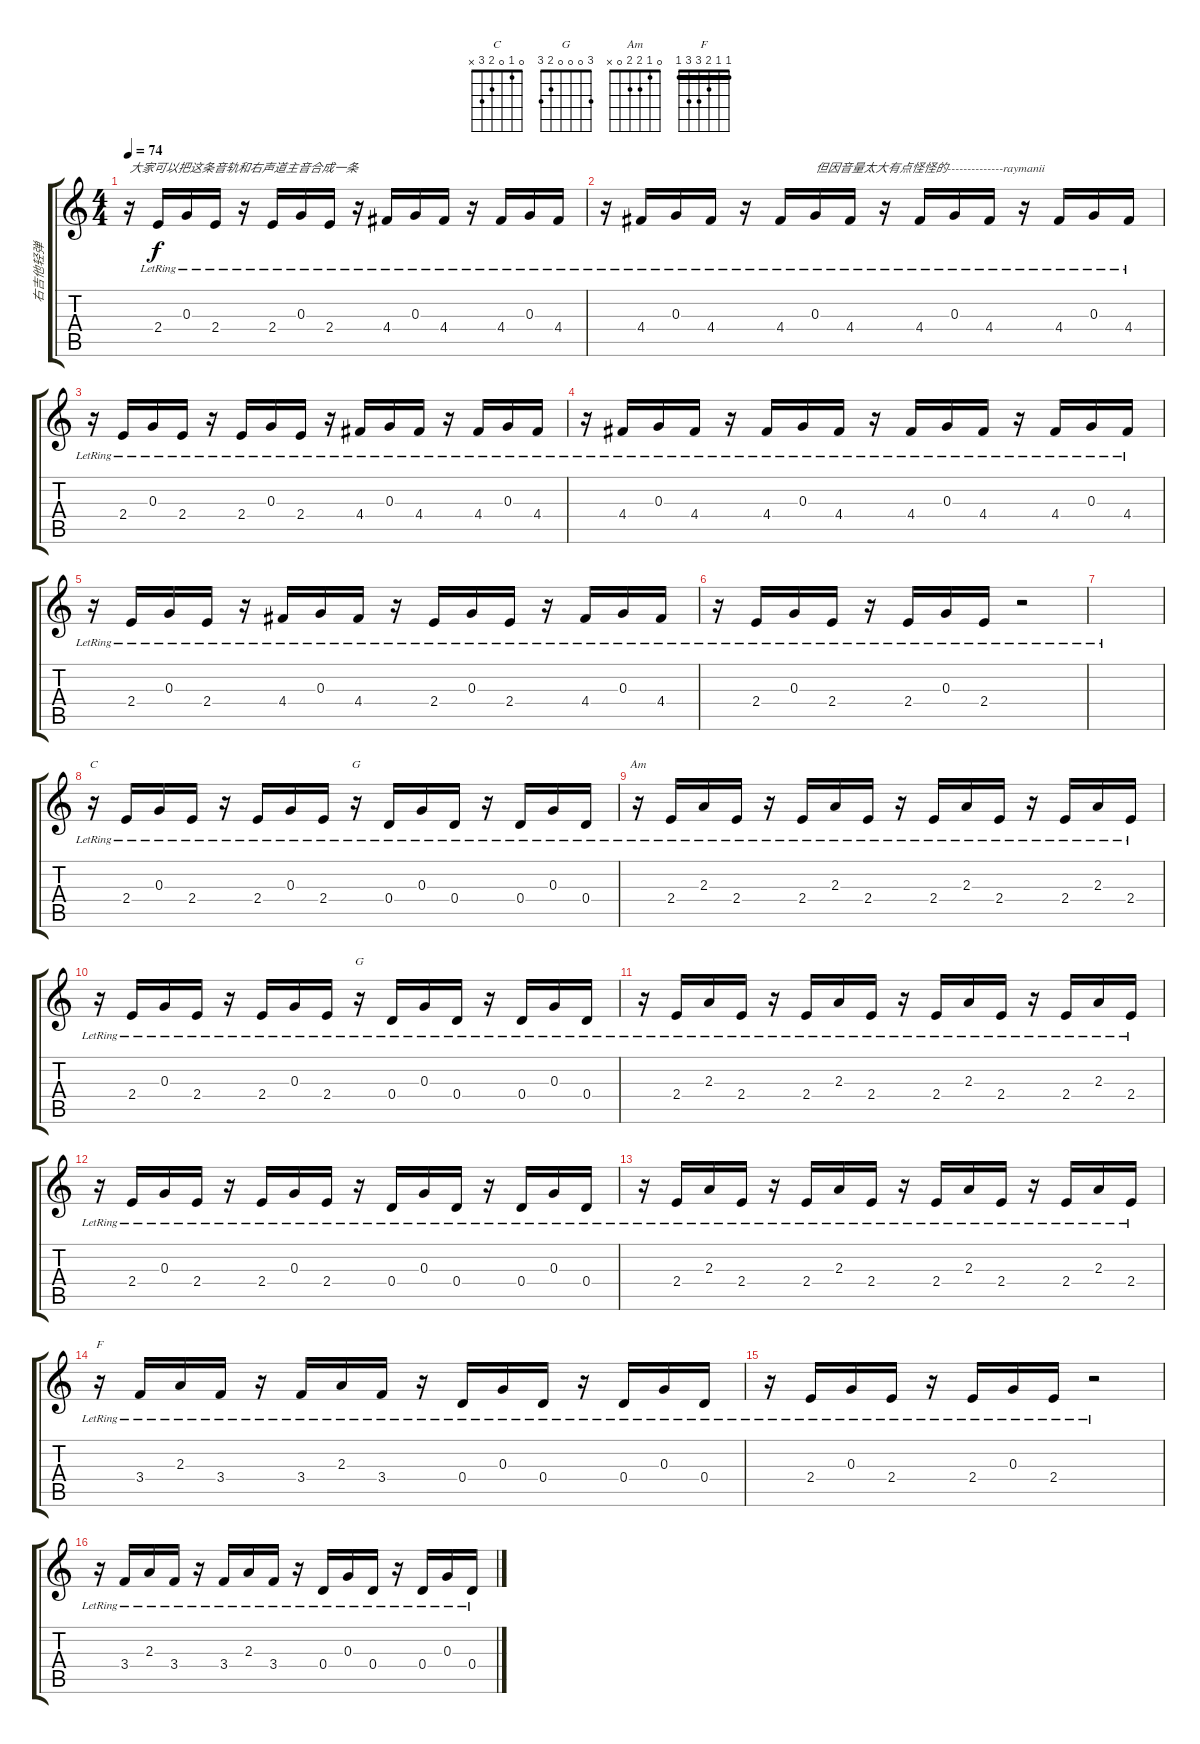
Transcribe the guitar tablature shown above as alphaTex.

\track ("右吉他轻弹" "右吉他轻弹") {instrument acousticguitarsteel}
\staff {score tabs}
\tuning (E4 B3 G3 D3 A2 E2) {hide}
\chord ("C" 0 1 0 2 3 x)
\chord ("G" 3 0 0 x 2 3)
\chord ("Am" 0 1 2 2 0 x)
\chord ("G" 3 0 0 0 2 3)
\chord ("F" 1 1 2 3 3 1) {barre 1}
\ts (4 4)
\tempo 74
\clef g2
\ks c
r.16{txt "大家可以把这条音轨和右声道主音合成一条" dy f instrument acousticguitarsteel} 2.4{lr}.16 0.3{lr}.16 2.4{lr}.16 r.16 2.4{lr}.16 0.3{lr}.16 2.4{lr}.16 r.16 4.4{lr}.16 0.3{lr}.16 4.4{lr}.16 r.16 4.4{lr}.16 0.3{lr}.16 4.4{lr}.16 |
r.16 4.4{lr}.16 0.3{lr}.16 4.4{lr}.16 r.16 4.4{lr}.16 0.3{lr}.16{txt "但因音量太大有点怪怪的--------------raymanii"} 4.4{lr}.16 r.16 4.4{lr}.16 0.3{lr}.16 4.4{lr}.16 r.16 4.4{lr}.16 0.3{lr}.16 4.4{lr}.16 |
r.16 2.4{lr}.16 0.3{lr}.16 2.4{lr}.16 r.16 2.4{lr}.16 0.3{lr}.16 2.4{lr}.16 r.16 4.4{lr}.16 0.3{lr}.16 4.4{lr}.16 r.16 4.4{lr}.16 0.3{lr}.16 4.4{lr}.16 |
r.16 4.4{lr}.16 0.3{lr}.16 4.4{lr}.16 r.16 4.4{lr}.16 0.3{lr}.16 4.4{lr}.16 r.16 4.4{lr}.16 0.3{lr}.16 4.4{lr}.16 r.16 4.4{lr}.16 0.3{lr}.16 4.4{lr}.16 |
r.16 2.4{lr}.16 0.3{lr}.16 2.4{lr}.16 r.16 4.4{lr}.16 0.3{lr}.16 4.4{lr}.16 r.16 2.4{lr}.16 0.3{lr}.16 2.4{lr}.16 r.16 4.4{lr}.16 0.3{lr}.16 4.4{lr}.16 |
r.16 2.4{lr}.16 0.3{lr}.16 2.4{lr}.16 r.16 2.4{lr}.16 0.3{lr}.16 2.4{lr}.16 r.2 |
|
r.16{ch "C"} 2.4{lr}.16 0.3{lr}.16 2.4{lr}.16 r.16 2.4{lr}.16 0.3{lr}.16 2.4{lr}.16 r.16{ch "G"} 0.4{lr}.16 0.3{lr}.16 0.4{lr}.16 r.16 0.4{lr}.16 0.3{lr}.16 0.4{lr}.16 |
r.16{ch "Am"} 2.4{lr}.16 2.3{lr}.16 2.4{lr}.16 r.16 2.4{lr}.16 2.3{lr}.16 2.4{lr}.16 r.16 2.4{lr}.16 2.3{lr}.16 2.4{lr}.16 r.16 2.4{lr}.16 2.3{lr}.16 2.4{lr}.16 |
r.16 2.4{lr}.16 0.3{lr}.16 2.4{lr}.16 r.16 2.4{lr}.16 0.3{lr}.16 2.4{lr}.16 r.16{ch "G"} 0.4{lr}.16 0.3{lr}.16 0.4{lr}.16 r.16 0.4{lr}.16 0.3{lr}.16 0.4{lr}.16 |
r.16 2.4{lr}.16 2.3{lr}.16 2.4{lr}.16 r.16 2.4{lr}.16 2.3{lr}.16 2.4{lr}.16 r.16 2.4{lr}.16 2.3{lr}.16 2.4{lr}.16 r.16 2.4{lr}.16 2.3{lr}.16 2.4{lr}.16 |
r.16 2.4{lr}.16 0.3{lr}.16 2.4{lr}.16 r.16 2.4{lr}.16 0.3{lr}.16 2.4{lr}.16 r.16 0.4{lr}.16 0.3{lr}.16 0.4{lr}.16 r.16 0.4{lr}.16 0.3{lr}.16 0.4{lr}.16 |
r.16 2.4{lr}.16 2.3{lr}.16 2.4{lr}.16 r.16 2.4{lr}.16 2.3{lr}.16 2.4{lr}.16 r.16 2.4{lr}.16 2.3{lr}.16 2.4{lr}.16 r.16 2.4{lr}.16 2.3{lr}.16 2.4{lr}.16 |
r.16{ch "F"} 3.4{lr}.16 2.3{lr}.16 3.4{lr}.16 r.16 3.4{lr}.16 2.3{lr}.16 3.4{lr}.16 r.16 0.4{lr}.16 0.3{lr}.16 0.4{lr}.16 r.16 0.4{lr}.16 0.3{lr}.16 0.4{lr}.16 |
r.16 2.4{lr}.16 0.3{lr}.16 2.4{lr}.16 r.16 2.4{lr}.16 0.3{lr}.16 2.4{lr}.16 r.2 |
r.16 3.4{lr}.16 2.3{lr}.16 3.4{lr}.16 r.16 3.4{lr}.16 2.3{lr}.16 3.4{lr}.16 r.16 0.4{lr}.16 0.3{lr}.16 0.4{lr}.16 r.16 0.4{lr}.16 0.3{lr}.16 0.4{lr}.16
